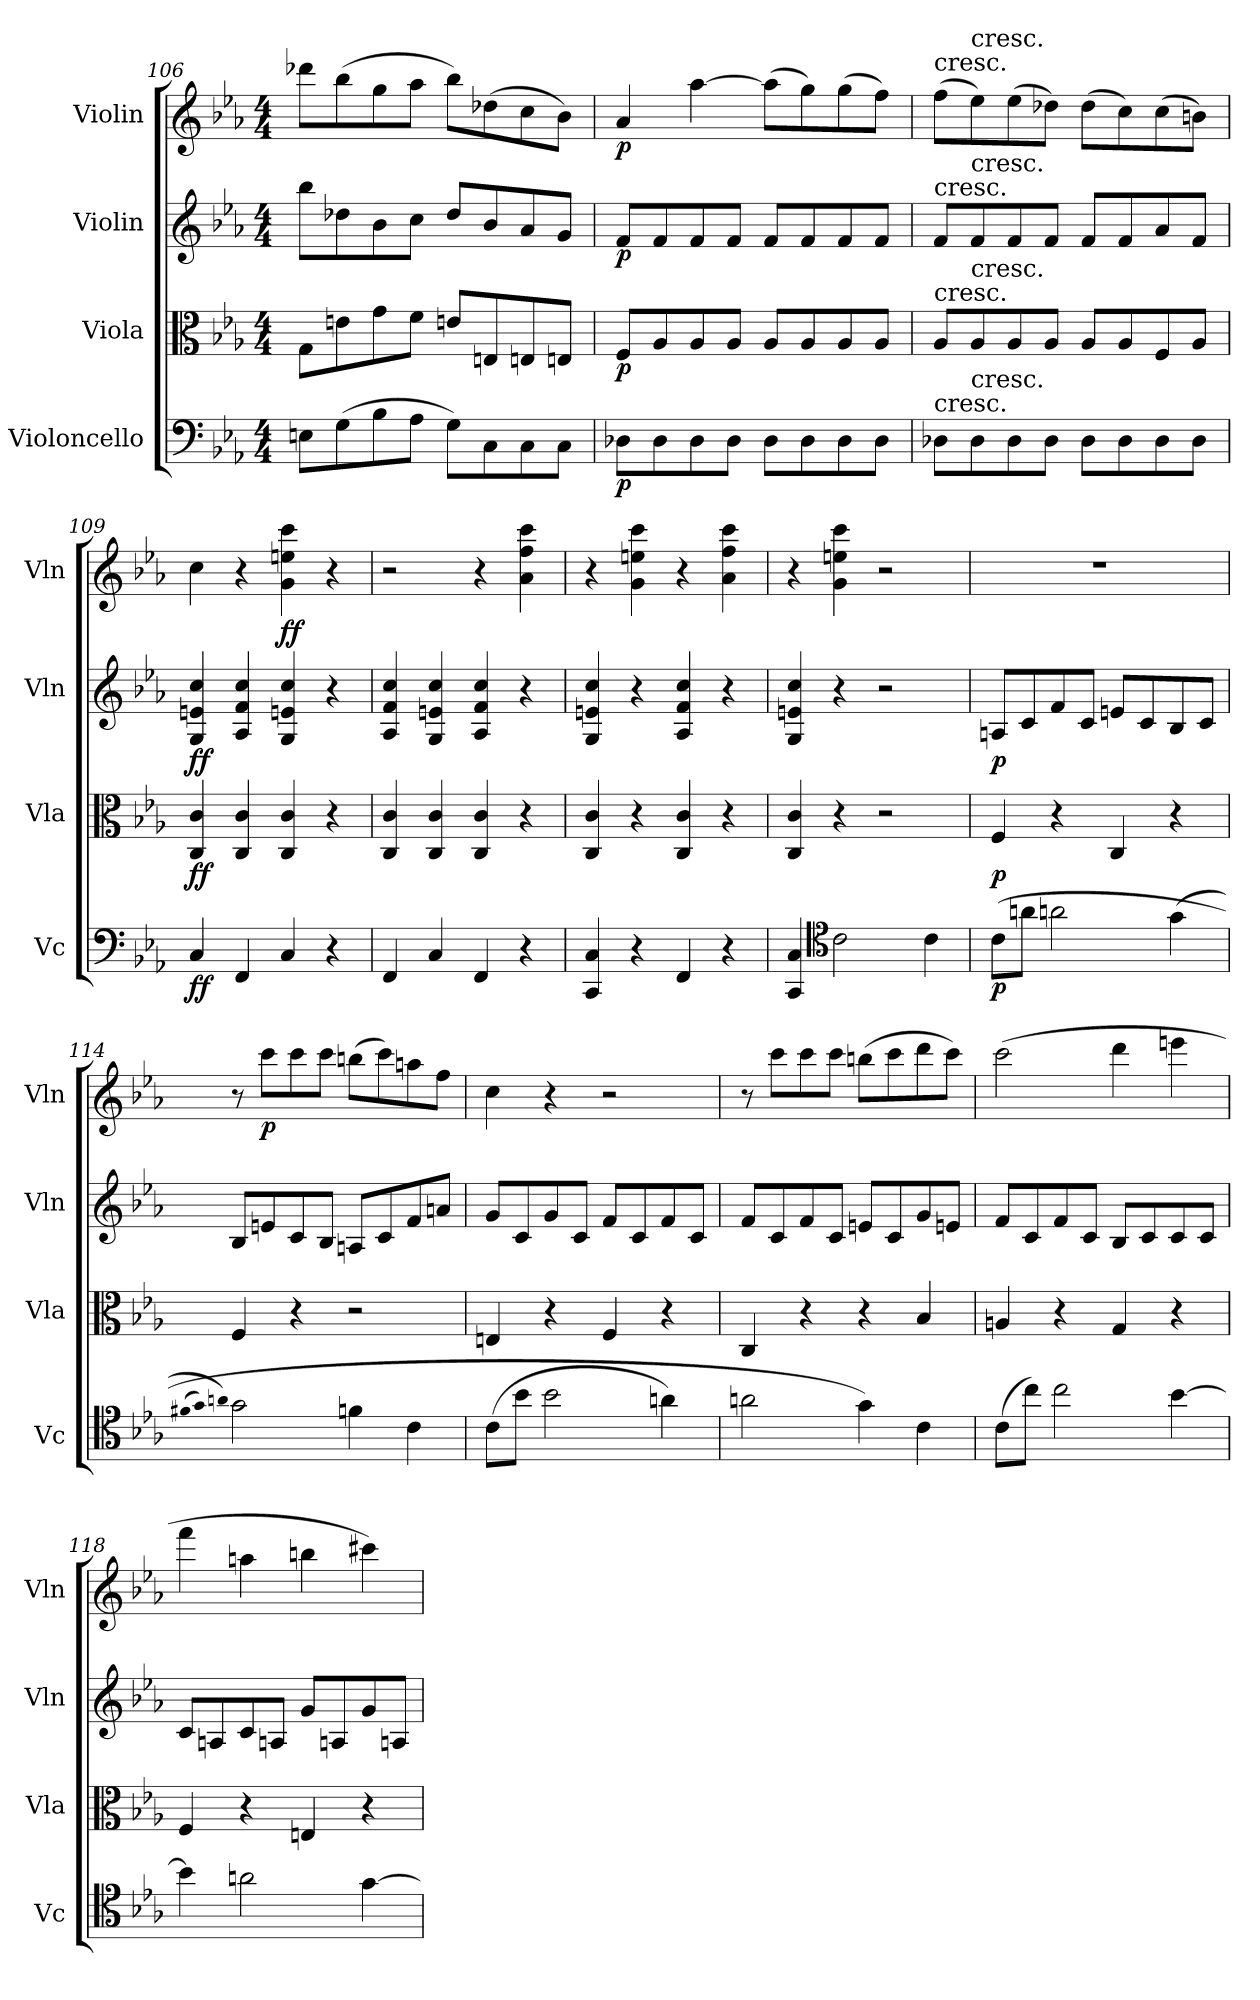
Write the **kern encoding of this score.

**kern	**dynam	**kern	**dynam	**kern	**dynam	**kern	**dynam
*part4	*part4	*part3	*part3	*part2	*part2	*part1	*part1
*staff4	*staff4	*staff3	*staff3	*staff2	*staff2	*staff1	*staff1
*I"Violoncello	*	*I"Viola	*	*I"Violin	*	*I"Violin	*
*I'Vc	*	*I'Vla	*	*I'Vln	*	*I'Vln	*
*clefF4	*	*clefC3	*	*clefG2	*	*clefG2	*
*k[b-e-a-]	*	*k[b-e-a-]	*	*k[b-e-a-]	*	*k[b-e-a-]	*
*c:	*	*c:	*	*c:	*	*c:	*
*M4/4	*	*M4/4	*	*M4/4	*	*M4/4	*
=106	=106	=106	=106	=106	=106	=106	=106
8En\L	.	8G\L	.	8bb-\L	.	8ddd-X\L	.
(8G\	.	8en\	.	8dd-X\	.	(8bb-\	.
8B-\	.	8g\	.	8b-\	.	8gg\	.
8A-\J	.	8f\J	.	8cc\J	.	8aa-\J	.
8G\L)	.	8en/L	.	8dd-/L	.	8bb-\L)	.
8C\	.	8En/	.	8b-/	.	(8dd-X\	.
8C\	.	8En/	.	8a-/	.	8cc\	.
8C\J	.	8En/J	.	8g/J	.	8b-\J)	.
=107	=107	=107	=107	=107	=107	=107	=107
8D-X\L	p	8F/L	p	8f/L	p	4a-/	p
8D-\	.	8A-/	.	8f/	.	.	.
8D-\	.	8A-/	.	8f/	.	[4aa-\	.
8D-\J	.	8A-/J	.	8f/J	.	.	.
8D-\L	.	8A-/L	.	8f/L	.	(8aa-\L]	.
8D-\	.	8A-/	.	8f/	.	8gg\)	.
8D-\	.	8A-/	.	8f/	.	(8gg\	.
8D-\J	.	8A-/J	.	8f/J	.	8ff\J)	.
=108	=108	=108	=108	=108	=108	=108	=108
!	!	!	!	!	!	!LO:TX:t=cresc.	!
!	!	!	!	!LO:TX:t=cresc.	!	!	!
!	!	!LO:TX:t=cresc.	!	!	!	!	!
!LO:TX:t=cresc.	!	!	!	!	!	!	!
8D-X\L	.	8A-/L	.	8f/L	.	(8ff\L	.
!	!	!	!	!	!	!LO:TX:t=cresc.	!
!	!	!	!	!LO:TX:t=cresc.	!	!	!
!	!	!LO:TX:t=cresc.	!	!	!	!	!
!LO:TX:t=cresc.	!	!	!	!	!	!	!
8D-\	.	8A-/	.	8f/	.	8ee-\)	.
8D-\	.	8A-/	.	8f/	.	(8ee-\	.
8D-\J	.	8A-/J	.	8f/J	.	8dd-X\J)	.
8D-\L	.	8A-/L	.	8f/L	.	(8dd-\L	.
8D-\	.	8A-/	.	8f/	.	8cc\)	.
8D-\	.	8F/	.	8a-/	.	(8cc\	.
8D-\J	.	8A-/J	.	8f/J	.	8bn\J)	.
=109	=109	=109	=109	=109	=109	=109	=109
4C/	ff	4C/ 4c/	ff	4G/ 4en/ 4cc/	ff	4cc\	.
4FF/	.	4C/ 4c/	.	4A-/ 4f/ 4cc/	.	4r	.
4C/	.	4C/ 4c/	.	4G/ 4en/ 4cc/	.	4g\ 4een\ 4ccc\	ff
4r	.	4r	.	4r	.	4r	.
=110	=110	=110	=110	=110	=110	=110	=110
4FF/	.	4C/ 4c/	.	4A-/ 4f/ 4cc/	.	2r	.
4C/	.	4C/ 4c/	.	4G/ 4en/ 4cc/	.	.	.
4FF/	.	4C/ 4c/	.	4A-/ 4f/ 4cc/	.	4r	.
4r	.	4r	.	4r	.	4a-\ 4ff\ 4ccc\	.
=111	=111	=111	=111	=111	=111	=111	=111
4CC/ 4C/	.	4C/ 4c/	.	4G/ 4en/ 4cc/	.	4r	.
4r	.	4r	.	4r	.	4g\ 4een\ 4ccc\	.
4FF/	.	4C/ 4c/	.	4A-/ 4f/ 4cc/	.	4r	.
4r	.	4r	.	4r	.	4a-\ 4ff\ 4ccc\	.
=112	=112	=112	=112	=112	=112	=112	=112
4CC/ 4C/	.	4C/ 4c/	.	4G/ 4en/ 4cc/	.	4r	.
*clefC4	*	*	*	*	*	*	*
2c\	.	4r	.	4r	.	4g\ 4een\ 4ccc\	.
.	.	2r	.	2r	.	2r	.
4c\	.	.	.	.	.	.	.
=113	=113	=113	=113	=113	=113	=113	=113
(8c\L	p	4F/	p	8An/L	p	1r	.
8an\J	.	.	.	8c/	.	.	.
2an\	.	4r	.	8f/	.	.	.
.	.	.	.	8c/J	.	.	.
.	.	4C/	.	8en/L	.	.	.
.	.	.	.	8c/	.	.	.
(4g\	.	4r	.	8B-/	.	.	.
.	.	.	.	8c/J	.	.	.
=114	=114	=114	=114	=114	=114	=114	=114
(qf#X	.	.	.	.	.	.	.
qg)	.	.	.	.	.	.	.
qan)	.	.	.	.	.	.	.
2g\	.	4F/	.	8B-/L	.	8r	.
.	.	.	.	8en/	.	8ccc\L	p
.	.	4r	.	8c/	.	8ccc\	.
.	.	.	.	8B-/J	.	8ccc\J	.
4fn\	.	2r	.	8An/L	.	(8bbn\L	.
.	.	.	.	8c/	.	8ccc\)	.
4c\	.	.	.	8f/	.	8aan\	.
.	.	.	.	8an/J	.	8ff\J	.
=115	=115	=115	=115	=115	=115	=115	=115
(8c\L	.	4En/	.	8g/L	.	4cc\	.
8b-\J	.	.	.	8c/	.	.	.
2b-\	.	4r	.	8g/	.	4r	.
.	.	.	.	8c/J	.	.	.
.	.	4F/	.	8f/L	.	2r	.
.	.	.	.	8c/	.	.	.
4an\)	.	4r	.	8f/	.	.	.
.	.	.	.	8c/J	.	.	.
=116	=116	=116	=116	=116	=116	=116	=116
2an\	.	4C/	.	8f/L	.	8r	.
.	.	.	.	8c/	.	8ccc\L	.
.	.	4r	.	8f/	.	8ccc\	.
.	.	.	.	8c/J	.	8ccc\J	.
4g\)	.	4r	.	8en/L	.	(8bbn\L	.
.	.	.	.	8c/	.	8ccc\	.
4c\	.	4B-/	.	8g/	.	8ddd\	.
.	.	.	.	8en/J	.	8ccc\J)	.
=117	=117	=117	=117	=117	=117	=117	=117
(8c\L	.	4An/	.	8f/L	.	(2ccc\	.
8cc\J)	.	.	.	8c/	.	.	.
2cc\	.	4r	.	8f/	.	.	.
.	.	.	.	8c/J	.	.	.
.	.	4G/	.	8B-/L	.	4ddd\	.
.	.	.	.	8c/	.	.	.
[4b-\	.	4r	.	8c/	.	4eeen\	.
.	.	.	.	8c/J	.	.	.
=118	=118	=118	=118	=118	=118	=118	=118
4b-\]	.	4F/	.	8c/L	.	4fff\	.
.	.	.	.	8An/	.	.	.
2an\	.	4r	.	8c/	.	4aan\	.
.	.	.	.	8An/J	.	.	.
.	.	4En/	.	8g/L	.	4bbn\	.
.	.	.	.	8An/	.	.	.
[4g\	.	4r	.	8g/	.	4ccc#X\)	.
.	.	.	.	8An/J	.	.	.
=	=	=	=	=	=	=	=
*-	*-	*-	*-	*-	*-	*-	*-
